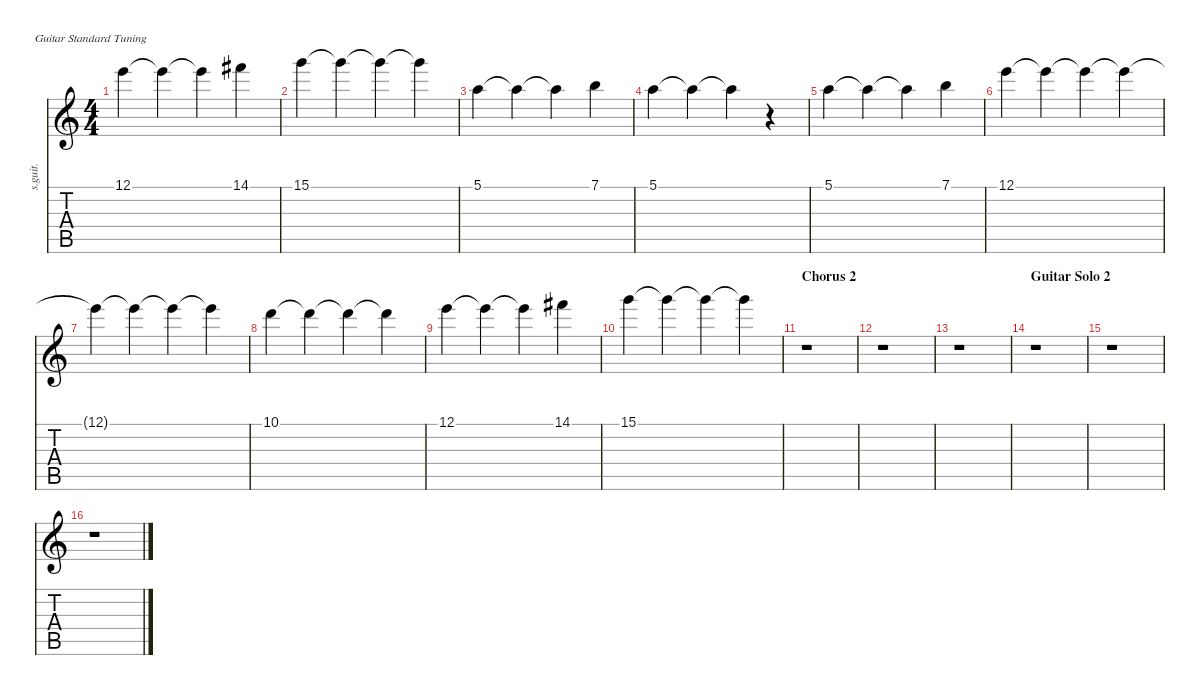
\defaultSystemsLayout 4
\hideDynamics
\bracketExtendMode nobrackets
\track ("Michael Kamen - Orchestral Arrangments" "s.guit.") {instrument stringensemble1}
\staff {score tabs}
\tuning (E4 B3 G3 D3 A2 E2)
\displaytranspose 12
\ts (4 4)
\tempo (64 hide)
\clef g2
\ks c
12.1.4{lyrics (0 "") lyrics (1 "") lyrics (2 "") lyrics (3 "") lyrics (4 "") dy f} 12.1{t}.4{lyrics (0 "") lyrics (1 "") lyrics (2 "") lyrics (3 "") lyrics (4 "")} 12.1{t}.4{lyrics (0 "") lyrics (1 "") lyrics (2 "") lyrics (3 "") lyrics (4 "")} 14.1{acc #}.4{lyrics (0 "") lyrics (1 "") lyrics (2 "") lyrics (3 "") lyrics (4 "")} |
15.1.4{lyrics (0 "") lyrics (1 "") lyrics (2 "") lyrics (3 "") lyrics (4 "")} 15.1{t}.4{lyrics (0 "") lyrics (1 "") lyrics (2 "") lyrics (3 "") lyrics (4 "")} 15.1{t}.4{lyrics (0 "") lyrics (1 "") lyrics (2 "") lyrics (3 "") lyrics (4 "")} 15.1{t}.4{lyrics (0 "") lyrics (1 "") lyrics (2 "") lyrics (3 "") lyrics (4 "")} |
5.1.4{lyrics (0 "") lyrics (1 "") lyrics (2 "") lyrics (3 "") lyrics (4 "")} 5.1{t}.4{lyrics (0 "") lyrics (1 "") lyrics (2 "") lyrics (3 "") lyrics (4 "")} 5.1{t}.4{lyrics (0 "") lyrics (1 "") lyrics (2 "") lyrics (3 "") lyrics (4 "")} 7.1.4{lyrics (0 "") lyrics (1 "") lyrics (2 "") lyrics (3 "") lyrics (4 "")} |
5.1.4{lyrics (0 "") lyrics (1 "") lyrics (2 "") lyrics (3 "") lyrics (4 "")} 5.1{t}.4{lyrics (0 "") lyrics (1 "") lyrics (2 "") lyrics (3 "") lyrics (4 "")} 5.1{t}.4{lyrics (0 "") lyrics (1 "") lyrics (2 "") lyrics (3 "") lyrics (4 "")} r.4 |
5.1.4{lyrics (0 "") lyrics (1 "") lyrics (2 "") lyrics (3 "") lyrics (4 "")} 5.1{t}.4{lyrics (0 "") lyrics (1 "") lyrics (2 "") lyrics (3 "") lyrics (4 "")} 5.1{t}.4{lyrics (0 "") lyrics (1 "") lyrics (2 "") lyrics (3 "") lyrics (4 "")} 7.1.4{lyrics (0 "") lyrics (1 "") lyrics (2 "") lyrics (3 "") lyrics (4 "")} |
12.1.4{lyrics (0 "") lyrics (1 "") lyrics (2 "") lyrics (3 "") lyrics (4 "")} 12.1{t}.4{lyrics (0 "") lyrics (1 "") lyrics (2 "") lyrics (3 "") lyrics (4 "")} 12.1{t}.4{lyrics (0 "") lyrics (1 "") lyrics (2 "") lyrics (3 "") lyrics (4 "")} 12.1{t}.4{lyrics (0 "") lyrics (1 "") lyrics (2 "") lyrics (3 "") lyrics (4 "")} |
12.1{t}.4{lyrics (0 "") lyrics (1 "") lyrics (2 "") lyrics (3 "") lyrics (4 "")} 12.1{t}.4{lyrics (0 "") lyrics (1 "") lyrics (2 "") lyrics (3 "") lyrics (4 "")} 12.1{t}.4{lyrics (0 "") lyrics (1 "") lyrics (2 "") lyrics (3 "") lyrics (4 "")} 12.1{t}.4{lyrics (0 "") lyrics (1 "") lyrics (2 "") lyrics (3 "") lyrics (4 "")} |
10.1.4{lyrics (0 "") lyrics (1 "") lyrics (2 "") lyrics (3 "") lyrics (4 "")} 10.1{t}.4{lyrics (0 "") lyrics (1 "") lyrics (2 "") lyrics (3 "") lyrics (4 "")} 10.1{t}.4{lyrics (0 "") lyrics (1 "") lyrics (2 "") lyrics (3 "") lyrics (4 "")} 10.1{t}.4{lyrics (0 "") lyrics (1 "") lyrics (2 "") lyrics (3 "") lyrics (4 "")} |
12.1.4{lyrics (0 "") lyrics (1 "") lyrics (2 "") lyrics (3 "") lyrics (4 "")} 12.1{t}.4{lyrics (0 "") lyrics (1 "") lyrics (2 "") lyrics (3 "") lyrics (4 "")} 12.1{t}.4{lyrics (0 "") lyrics (1 "") lyrics (2 "") lyrics (3 "") lyrics (4 "")} 14.1{acc #}.4{lyrics (0 "") lyrics (1 "") lyrics (2 "") lyrics (3 "") lyrics (4 "")} |
15.1.4{lyrics (0 "") lyrics (1 "") lyrics (2 "") lyrics (3 "") lyrics (4 "")} 15.1{t}.4{lyrics (0 "") lyrics (1 "") lyrics (2 "") lyrics (3 "") lyrics (4 "")} 15.1{t}.4{lyrics (0 "") lyrics (1 "") lyrics (2 "") lyrics (3 "") lyrics (4 "")} 15.1{t}.4{lyrics (0 "") lyrics (1 "") lyrics (2 "") lyrics (3 "") lyrics (4 "")} |
\section ("" "Chorus 2")
r.1 |
r.1 |
r.1 |
\section ("" "Guitar Solo 2")
r.1 |
r.1 |
r.1
